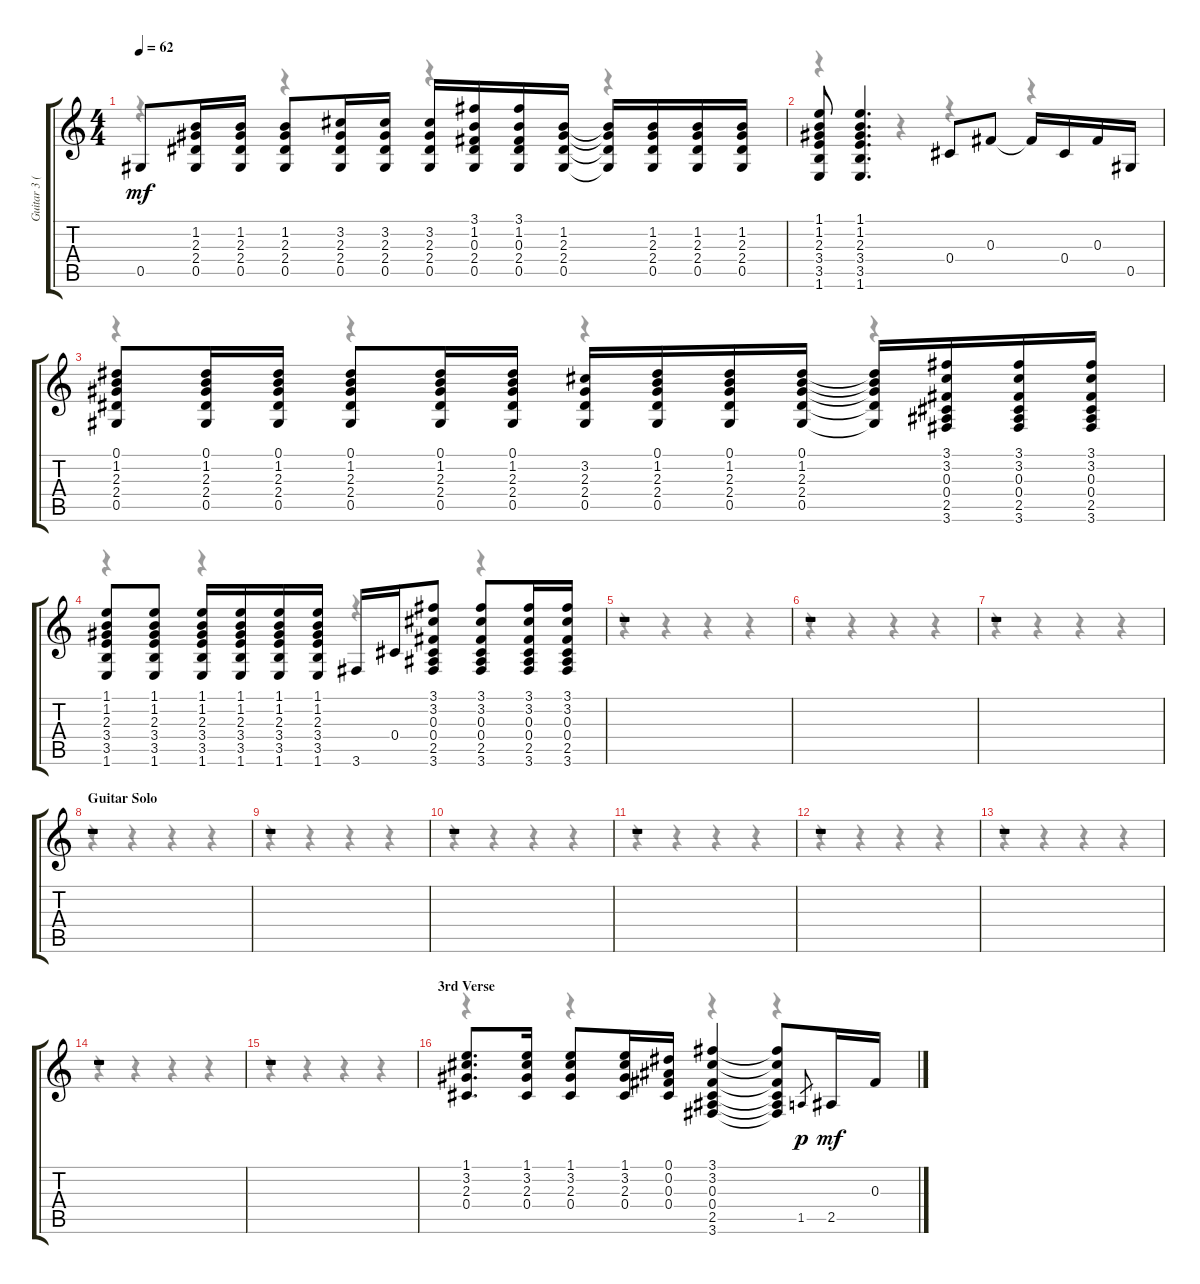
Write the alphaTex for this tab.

\track ("Guitar 3 (Izzy)" "Guitar 3 (") {instrument electricguitarclean}
\staff {score tabs}
\tuning (Eb4 Bb3 Gb3 Db3 Ab2 Eb2) {hide}
\voice
\ts (4 4)
\tempo 62
\clef g2
\ks c
0.5.8{dy mf} (1.2 2.3 2.4 0.5).16 (1.2 2.3 2.4 0.5).16 (1.2 2.3 2.4 0.5).8 (3.2 2.3 2.4 0.5).16 (3.2 2.3 2.4 0.5).16 (3.2 2.3 2.4 0.5).16 (3.1 1.2 0.3 2.4 0.5).16 (3.1 1.2 0.3 2.4 0.5).16 (1.2 2.3 2.4 0.5).16 (1.2{t} 2.3{t} 2.4{t} 0.5{t}).16 (1.2 2.3 2.4 0.5).16 (1.2 2.3 2.4 0.5).16 (1.2 2.3 2.4 0.5).16 |
(1.1 1.2 2.3 3.4 3.5 1.6).8 (1.1 1.2 2.3 3.4 3.5 1.6).4{d} 0.4.8 0.3.8 0.3{t}.16 0.4.16 0.3.16 0.5.16 |
(0.1 1.2 2.3 2.4 0.5).8 (0.1 1.2 2.3 2.4 0.5).16 (0.1 1.2 2.3 2.4 0.5).16 (0.1 1.2 2.3 2.4 0.5).8 (0.1 1.2 2.3 2.4 0.5).16 (0.1 1.2 2.3 2.4 0.5).16 (3.2 2.3 2.4 0.5).16 (0.1 1.2 2.3 2.4 0.5).16 (0.1 1.2 2.3 2.4 0.5).16 (0.1 1.2 2.3 2.4 0.5).16 (0.1{t} 1.2{t} 2.3{t} 2.4{t} 0.5{t}).16 (3.1 3.2 0.3 0.4 2.5 3.6).16 (3.1 3.2 0.3 0.4 2.5 3.6).16 (3.1 3.2 0.3 0.4 2.5 3.6).16 |
(1.1 1.2 2.3 3.4 3.5 1.6).8 (1.1 1.2 2.3 3.4 3.5 1.6).8 (1.1 1.2 2.3 3.4 3.5 1.6).16 (1.1 1.2 2.3 3.4 3.5 1.6).16 (1.1 1.2 2.3 3.4 3.5 1.6).16 (1.1 1.2 2.3 3.4 3.5 1.6).16 3.6.16 0.4.16 (3.1 3.2 0.3 0.4 2.5 3.6).8 (3.1 3.2 0.3 0.4 2.5 3.6).8 (3.1 3.2 0.3 0.4 2.5 3.6).16 (3.1 3.2 0.3 0.4 2.5 3.6).16 |
r.1 |
r.1 |
r.1 |
\section ("" "Guitar Solo")
r.1 |
r.1 |
r.1 |
r.1 |
r.1 |
r.1 |
r.1 |
r.1 |
\section ("" "3rd Verse")
(1.1 3.2 2.3 0.4).8{d} (1.1 3.2 2.3 0.4).16 (1.1 3.2 2.3 0.4).8 (1.1 3.2 2.3 0.4).16 (0.1 0.2 0.3 0.4).16 (3.1 3.2 0.3 0.4 2.5 3.6).4 (3.1{t} 3.2{t} 0.3{t} 0.4{t} 2.5{t} 3.6{t}).8 1.5.8{gr dy p} 2.5.16{dy mf} 0.3.16
\voice
\clef g2
\ottava regular
\simile none
\ks c
r.4{dy f} r.4 r.4 r.4 |
r.4 r.4 r.4 r.4 |
r.4 r.4 r.4 r.4 |
r.4 r.4 r.4 r.4 |
r.4 r.4 r.4 r.4 |
r.4 r.4 r.4 r.4 |
r.4 r.4 r.4 r.4 |
r.4 r.4 r.4 r.4 |
r.4 r.4 r.4 r.4 |
r.4 r.4 r.4 r.4 |
r.4 r.4 r.4 r.4 |
r.4 r.4 r.4 r.4 |
r.4 r.4 r.4 r.4 |
r.4 r.4 r.4 r.4 |
r.4 r.4 r.4 r.4 |
r.4 r.4 r.4 r.4
